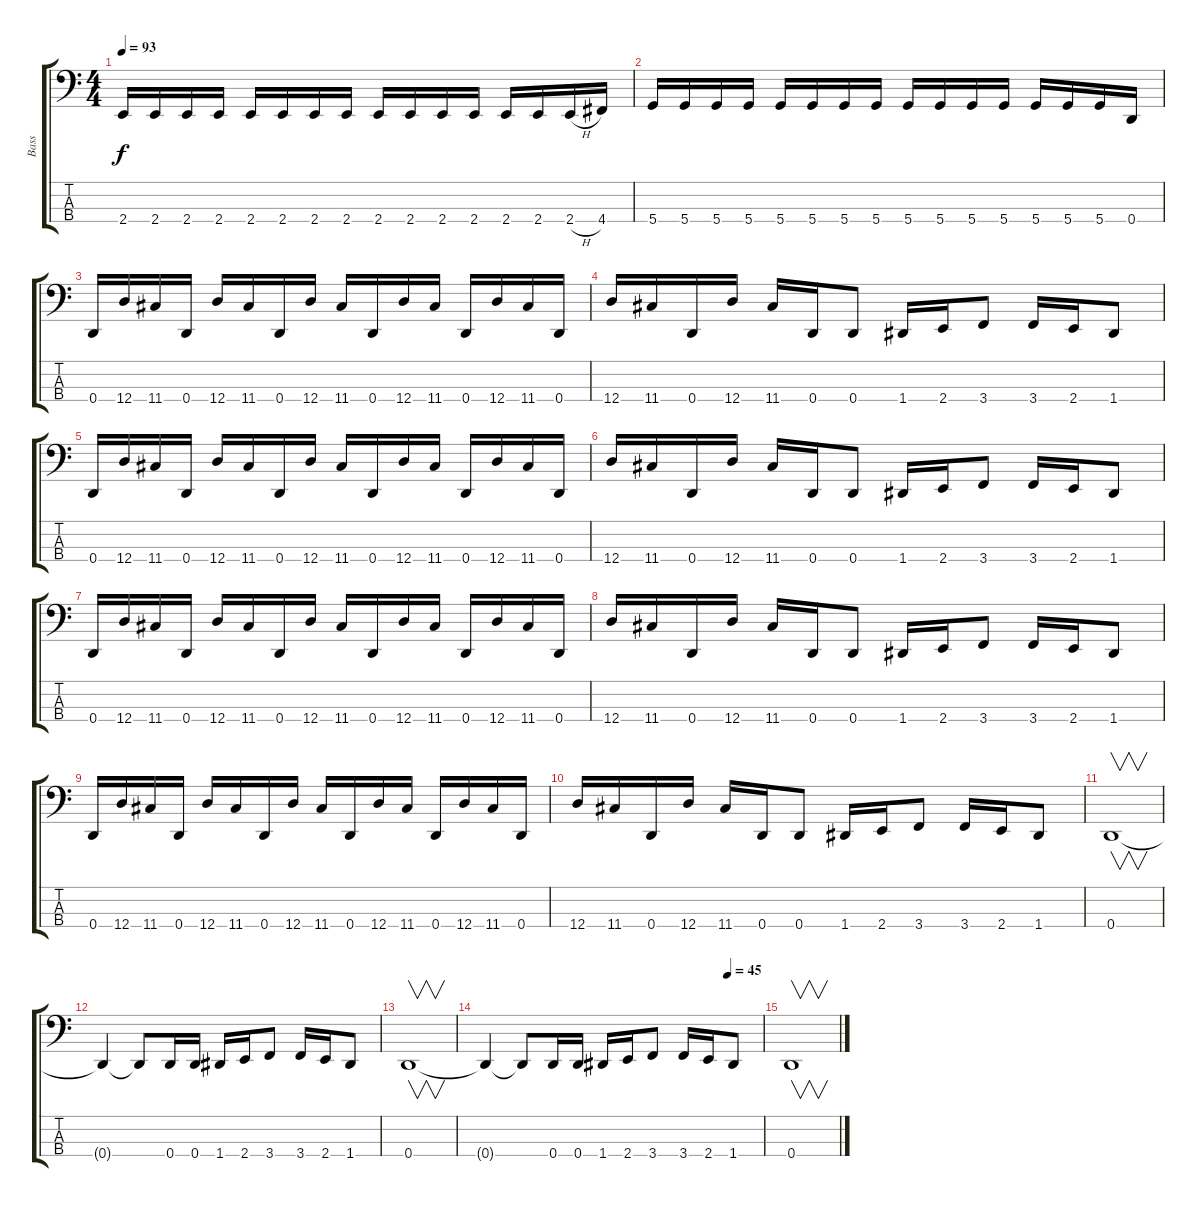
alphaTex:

\track ("Bass" "Bass") {instrument electricbasspick}
\staff {score tabs}
\tuning (G2 D2 A1 D1) {hide}
\ts (4 4)
\tempo 93
\clef f4
\ks c
2.4.16{dy f} 2.4.16 2.4.16 2.4.16 2.4.16 2.4.16 2.4.16 2.4.16 2.4.16 2.4.16 2.4.16 2.4.16 2.4.16 2.4.16 2.4{h}.16 4.4.16 |
5.4.16 5.4.16 5.4.16 5.4.16 5.4.16 5.4.16 5.4.16 5.4.16 5.4.16 5.4.16 5.4.16 5.4.16 5.4.16 5.4.16 5.4.16 0.4.16 |
0.4.16 12.4.16 11.4.16 0.4.16 12.4.16 11.4.16 0.4.16 12.4.16 11.4.16 0.4.16 12.4.16 11.4.16 0.4.16 12.4.16 11.4.16 0.4.16 |
12.4.16 11.4.16 0.4.16 12.4.16 11.4.16 0.4.16 0.4.8 1.4.16 2.4.16 3.4.8 3.4.16 2.4.16 1.4.8 |
0.4.16 12.4.16 11.4.16 0.4.16 12.4.16 11.4.16 0.4.16 12.4.16 11.4.16 0.4.16 12.4.16 11.4.16 0.4.16 12.4.16 11.4.16 0.4.16 |
12.4.16 11.4.16 0.4.16 12.4.16 11.4.16 0.4.16 0.4.8 1.4.16 2.4.16 3.4.8 3.4.16 2.4.16 1.4.8 |
0.4.16 12.4.16 11.4.16 0.4.16 12.4.16 11.4.16 0.4.16 12.4.16 11.4.16 0.4.16 12.4.16 11.4.16 0.4.16 12.4.16 11.4.16 0.4.16 |
12.4.16 11.4.16 0.4.16 12.4.16 11.4.16 0.4.16 0.4.8 1.4.16 2.4.16 3.4.8 3.4.16 2.4.16 1.4.8 |
0.4.16 12.4.16 11.4.16 0.4.16 12.4.16 11.4.16 0.4.16 12.4.16 11.4.16 0.4.16 12.4.16 11.4.16 0.4.16 12.4.16 11.4.16 0.4.16 |
12.4.16 11.4.16 0.4.16 12.4.16 11.4.16 0.4.16 0.4.8 1.4.16 2.4.16 3.4.8 3.4.16 2.4.16 1.4.8 |
0.4.1{v} |
0.4{t}.4 0.4{t}.8 0.4.16 0.4.16 1.4.16 2.4.16 3.4.8 3.4.16 2.4.16 1.4.8 |
0.4.1{v} |
\tempo (45 0.875)
0.4{t}.4 0.4{t}.8 0.4.16 0.4.16 1.4.16 2.4.16 3.4.8 3.4.16 2.4.16 1.4.8 |
0.4.1{v}
